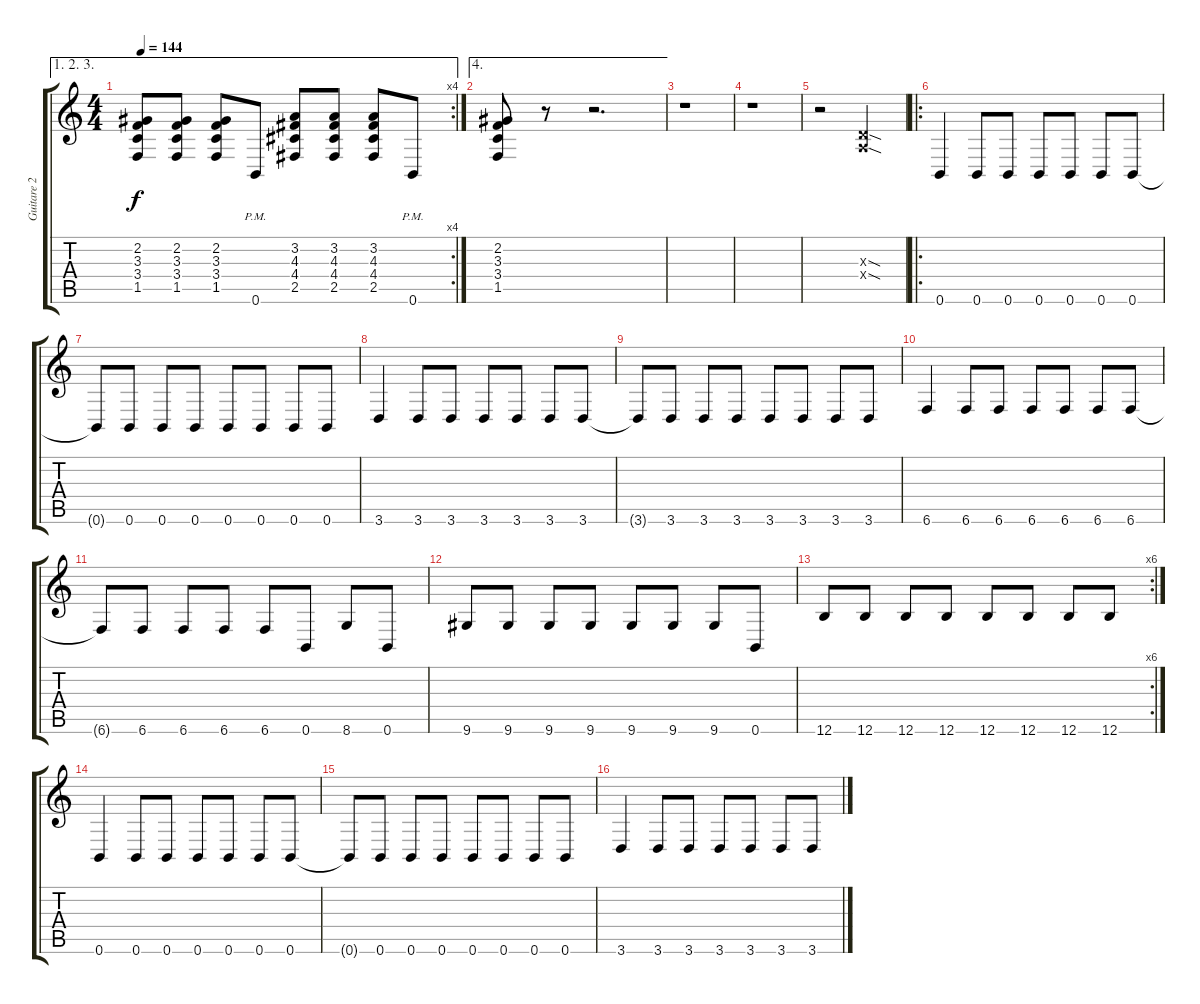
\track ("Guitare 2" "Guitare 2") {instrument distortionguitar}
\staff {score tabs}
\tuning (B3 Gb3 D3 A2 E2 B1) {hide}
\ae (1 2 3)
\rc 4
\ts (4 4)
\tempo 144
\clef g2
\ks c
(2.2 3.3 3.4 1.5).8{dy f} (2.2 3.3 3.4 1.5).8 (2.2 3.3 3.4 1.5).8 0.6{pm}.8 (3.2 4.3 4.4 2.5).8 (3.2 4.3 4.4 2.5).8 (3.2 4.3 4.4 2.5).8 0.6{pm}.8 |
\ae 4
(2.2 3.3 3.4 1.5).8 r.8 r.2{d} |
r.1 |
r.1 |
r.2 (0.3{sod x} 0.4{sod x}).2 |
\ro
0.6.4 0.6.8 0.6.8 0.6.8 0.6.8 0.6.8 0.6.8 |
0.6{t}.8 0.6.8 0.6.8 0.6.8 0.6.8 0.6.8 0.6.8 0.6.8 |
3.6.4 3.6.8 3.6.8 3.6.8 3.6.8 3.6.8 3.6.8 |
3.6{t}.8 3.6.8 3.6.8 3.6.8 3.6.8 3.6.8 3.6.8 3.6.8 |
6.6.4 6.6.8 6.6.8 6.6.8 6.6.8 6.6.8 6.6.8 |
6.6{t}.8 6.6.8 6.6.8 6.6.8 6.6.8 0.6.8 8.6.8 0.6.8 |
9.6.8 9.6.8 9.6.8 9.6.8 9.6.8 9.6.8 9.6.8 0.6.8 |
\rc 6
12.6.8 12.6.8 12.6.8 12.6.8 12.6.8 12.6.8 12.6.8 12.6.8 |
0.6.4 0.6.8 0.6.8 0.6.8 0.6.8 0.6.8 0.6.8 |
0.6{t}.8 0.6.8 0.6.8 0.6.8 0.6.8 0.6.8 0.6.8 0.6.8 |
3.6.4 3.6.8 3.6.8 3.6.8 3.6.8 3.6.8 3.6.8
